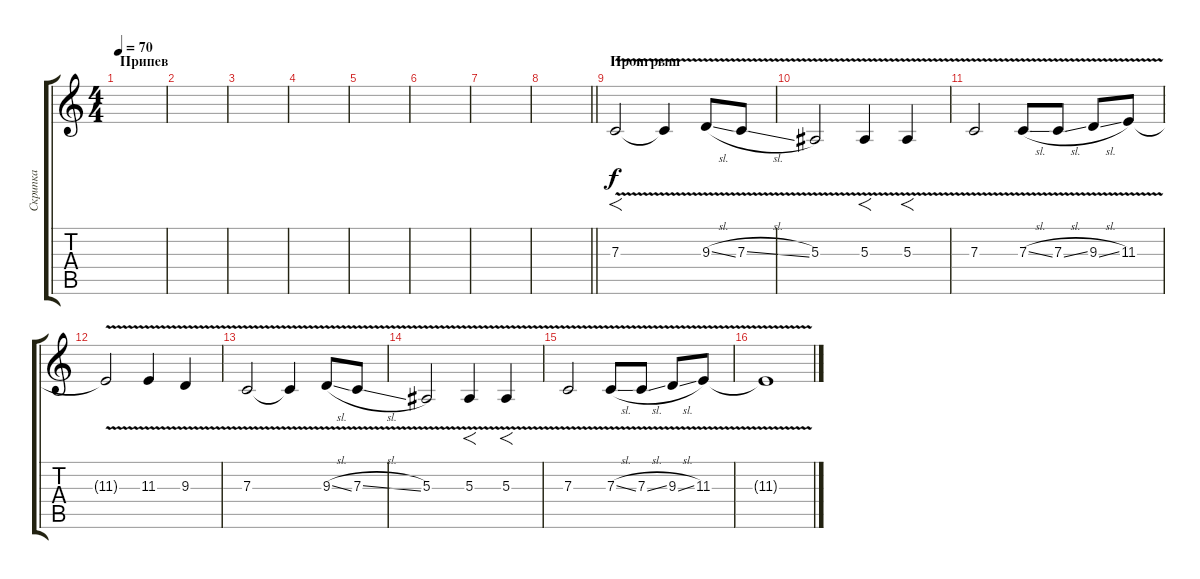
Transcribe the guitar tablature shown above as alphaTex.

\track ("Скрипка" "Скрипка") {instrument violin}
\staff {score tabs}
\tuning (D4 A3 F3 C3 G2 D2) {hide}
\ts (4 4)
\section ("" "Припев")
\tempo 70
\clef g2
\ks c
|
|
|
|
|
|
|
\barLineRight lightlight
|
\section ("" "Проигрыш")
7.3{v}.2{f} 7.3{t}.4 9.3{v sl}.8 7.3{v sl}.8 |
5.3{v}.2 5.3{v}.4{f} 5.3{v}.4{f} |
7.3{v}.2 7.3{v sl}.8 7.3{v sl}.8 9.3{v sl}.8 11.3{v}.8 |
11.3{t}.2 11.3{v}.4 9.3{v}.4 |
7.3{v}.2 7.3{t}.4 9.3{v sl}.8 7.3{v sl}.8 |
5.3{v}.2 5.3{v}.4{f} 5.3{v}.4{f} |
7.3{v}.2 7.3{v sl}.8 7.3{v sl}.8 9.3{v sl}.8 11.3{v}.8 |
11.3{t}.1
